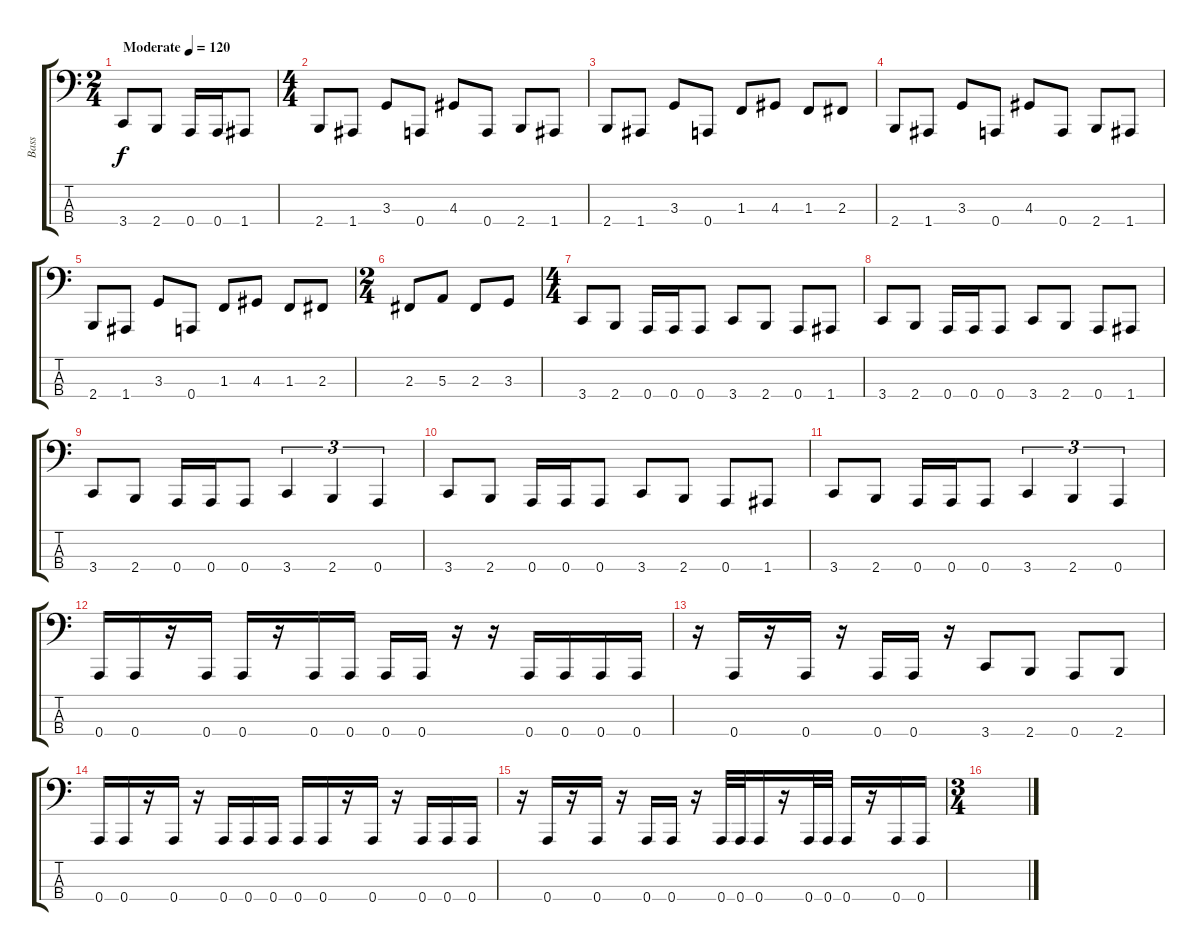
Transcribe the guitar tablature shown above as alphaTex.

\track ("Bass" "Bass") {instrument electricbasspick}
\staff {score tabs}
\tuning (D2 A1 E1 A0) {hide}
\ts (2 4)
\tempo (120 "Moderate")
\clef f4
\ks c
3.4.8{dy f instrument electricbasspick} 2.4.8 0.4.16 0.4.16 1.4.8 |
\ts (4 4)
2.4.8 1.4.8 3.3.8 0.4.8 4.3.8 0.4.8 2.4.8 1.4.8 |
2.4.8 1.4.8 3.3.8 0.4.8 1.3.8 4.3.8 1.3.8 2.3.8 |
2.4.8 1.4.8 3.3.8 0.4.8 4.3.8 0.4.8 2.4.8 1.4.8 |
2.4.8 1.4.8 3.3.8 0.4.8 1.3.8 4.3.8 1.3.8 2.3.8 |
\ts (2 4)
2.3.8 5.3.8 2.3.8 3.3.8 |
\ts (4 4)
3.4.8 2.4.8 0.4.16 0.4.16 0.4.8 3.4.8 2.4.8 0.4.8 1.4.8 |
3.4.8 2.4.8 0.4.16 0.4.16 0.4.8 3.4.8 2.4.8 0.4.8 1.4.8 |
3.4.8 2.4.8 0.4.16 0.4.16 0.4.8 3.4.4{tu (3 2)} 2.4.4{tu (3 2)} 0.4.4{tu (3 2)} |
3.4.8 2.4.8 0.4.16 0.4.16 0.4.8 3.4.8 2.4.8 0.4.8 1.4.8 |
3.4.8 2.4.8 0.4.16 0.4.16 0.4.8 3.4.4{tu (3 2)} 2.4.4{tu (3 2)} 0.4.4{tu (3 2)} |
0.4.16 0.4.16 r.16 0.4.16 0.4.16 r.16 0.4.16 0.4.16 0.4.16 0.4.16 r.16 r.16 0.4.16 0.4.16 0.4.16 0.4.16 |
r.16 0.4.16 r.16 0.4.16 r.16 0.4.16 0.4.16 r.16 3.4.8 2.4.8 0.4.8 2.4.8 |
0.4.16 0.4.16 r.16 0.4.16 r.16 0.4.16 0.4.16 0.4.16 0.4.16 0.4.16 r.16 0.4.16 r.16 0.4.16 0.4.16 0.4.16 |
r.16 0.4.16 r.16 0.4.16 r.16 0.4.16 0.4.16 r.16 0.4.32 0.4.32 0.4.16 r.16 0.4.32 0.4.32 0.4.16 r.16 0.4.16 0.4.16 |
\ts (3 4)
